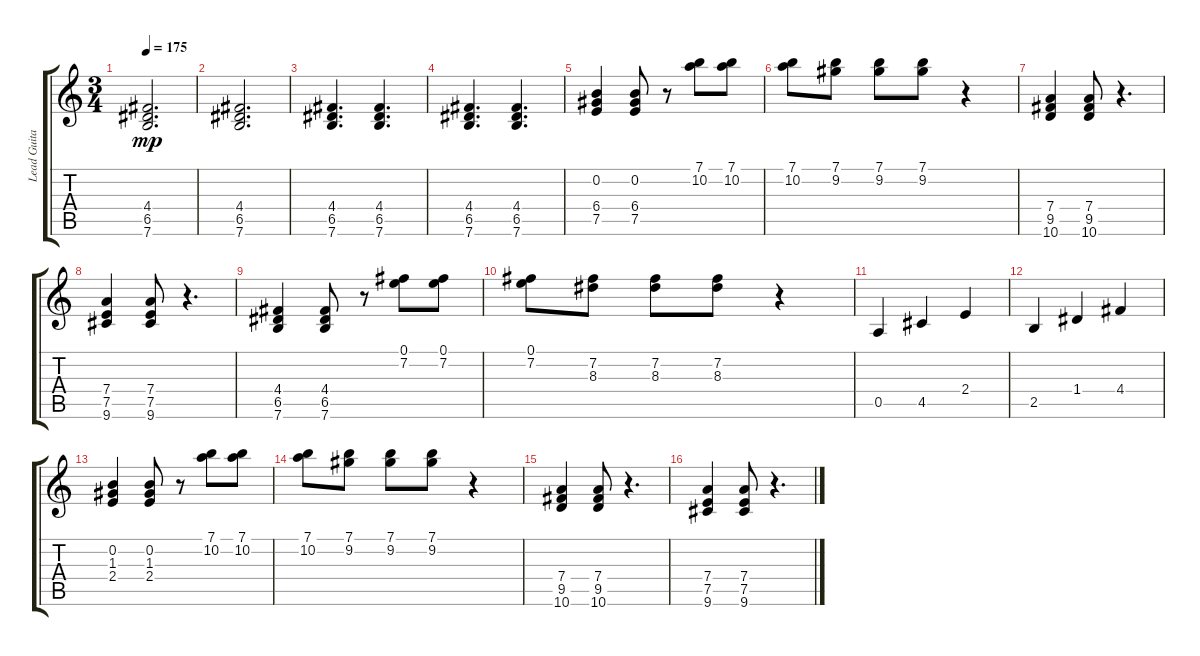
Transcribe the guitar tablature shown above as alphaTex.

\track ("Lead Guitar" "Lead Guita") {instrument distortionguitar}
\staff {score tabs}
\tuning (E4 B3 G3 D3 A2 E2) {hide}
\ts (3 4)
\tempo 175
\clef g2
\ks c
(4.4 6.5 7.6).2{d dy mp} |
(4.4 6.5 7.6).2{d} |
(4.4 6.5 7.6).4{d} (4.4 6.5 7.6).4{d} |
(4.4 6.5 7.6).4{d} (4.4 6.5 7.6).4{d} |
(0.2 6.4 7.5).4 (0.2 6.4 7.5).8 r.8 (7.1 10.2).8 (7.1 10.2).8 |
(7.1 10.2).8 (7.1 9.2).8 (7.1 9.2).8 (7.1 9.2).8 r.4 |
(7.4 9.5 10.6).4 (7.4 9.5 10.6).8 r.4{d} |
(7.4 7.5 9.6).4 (7.4 7.5 9.6).8 r.4{d} |
(4.4 6.5 7.6).4 (4.4 6.5 7.6).8 r.8 (0.1 7.2).8 (0.1 7.2).8 |
(0.1 7.2).8 (7.2 8.3).8 (7.2 8.3).8 (7.2 8.3).8 r.4 |
0.5.4 4.5.4 2.4.4 |
2.5.4 1.4.4 4.4.4 |
(0.2 1.3 2.4).4 (0.2 1.3 2.4).8 r.8 (7.1 10.2).8 (7.1 10.2).8 |
(7.1 10.2).8 (7.1 9.2).8 (7.1 9.2).8 (7.1 9.2).8 r.4 |
(7.4 9.5 10.6).4 (7.4 9.5 10.6).8 r.4{d} |
(7.4 7.5 9.6).4 (7.4 7.5 9.6).8 r.4{d}
